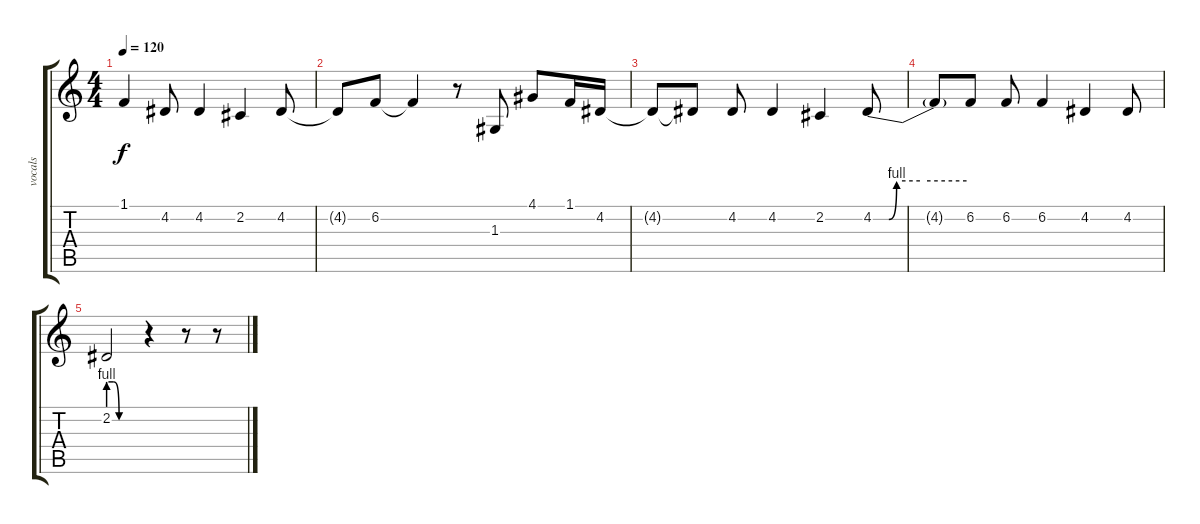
\track ("vocals" "vocals") {instrument tangoaccordion}
\staff {score tabs}
\tuning (E4 B3 G3 D3 A2 E2) {hide}
\ts (4 4)
\tempo 120
\clef g2
\ks c
1.1.4{dy f} 4.2.8 4.2.4 2.2.4 4.2.8 |
4.2{t}.8 6.2.8 6.2{t}.4 r.8 1.3.8 4.1.8 1.1.16 4.2.16 |
4.2{t}.8 4.2{t}.8 4.2.8 4.2.4 2.2.4 4.2{be (custom 0 0 10 0 15 4 30 4 60 4)}.8 |
4.2{t}.8 6.2.8 6.2.8 6.2.4 4.2.4 4.2.8 |
2.2{be (custom 0 4 10 4 20 0 30 0 45 0 60 0)}.2 r.4 r.8 r.8
